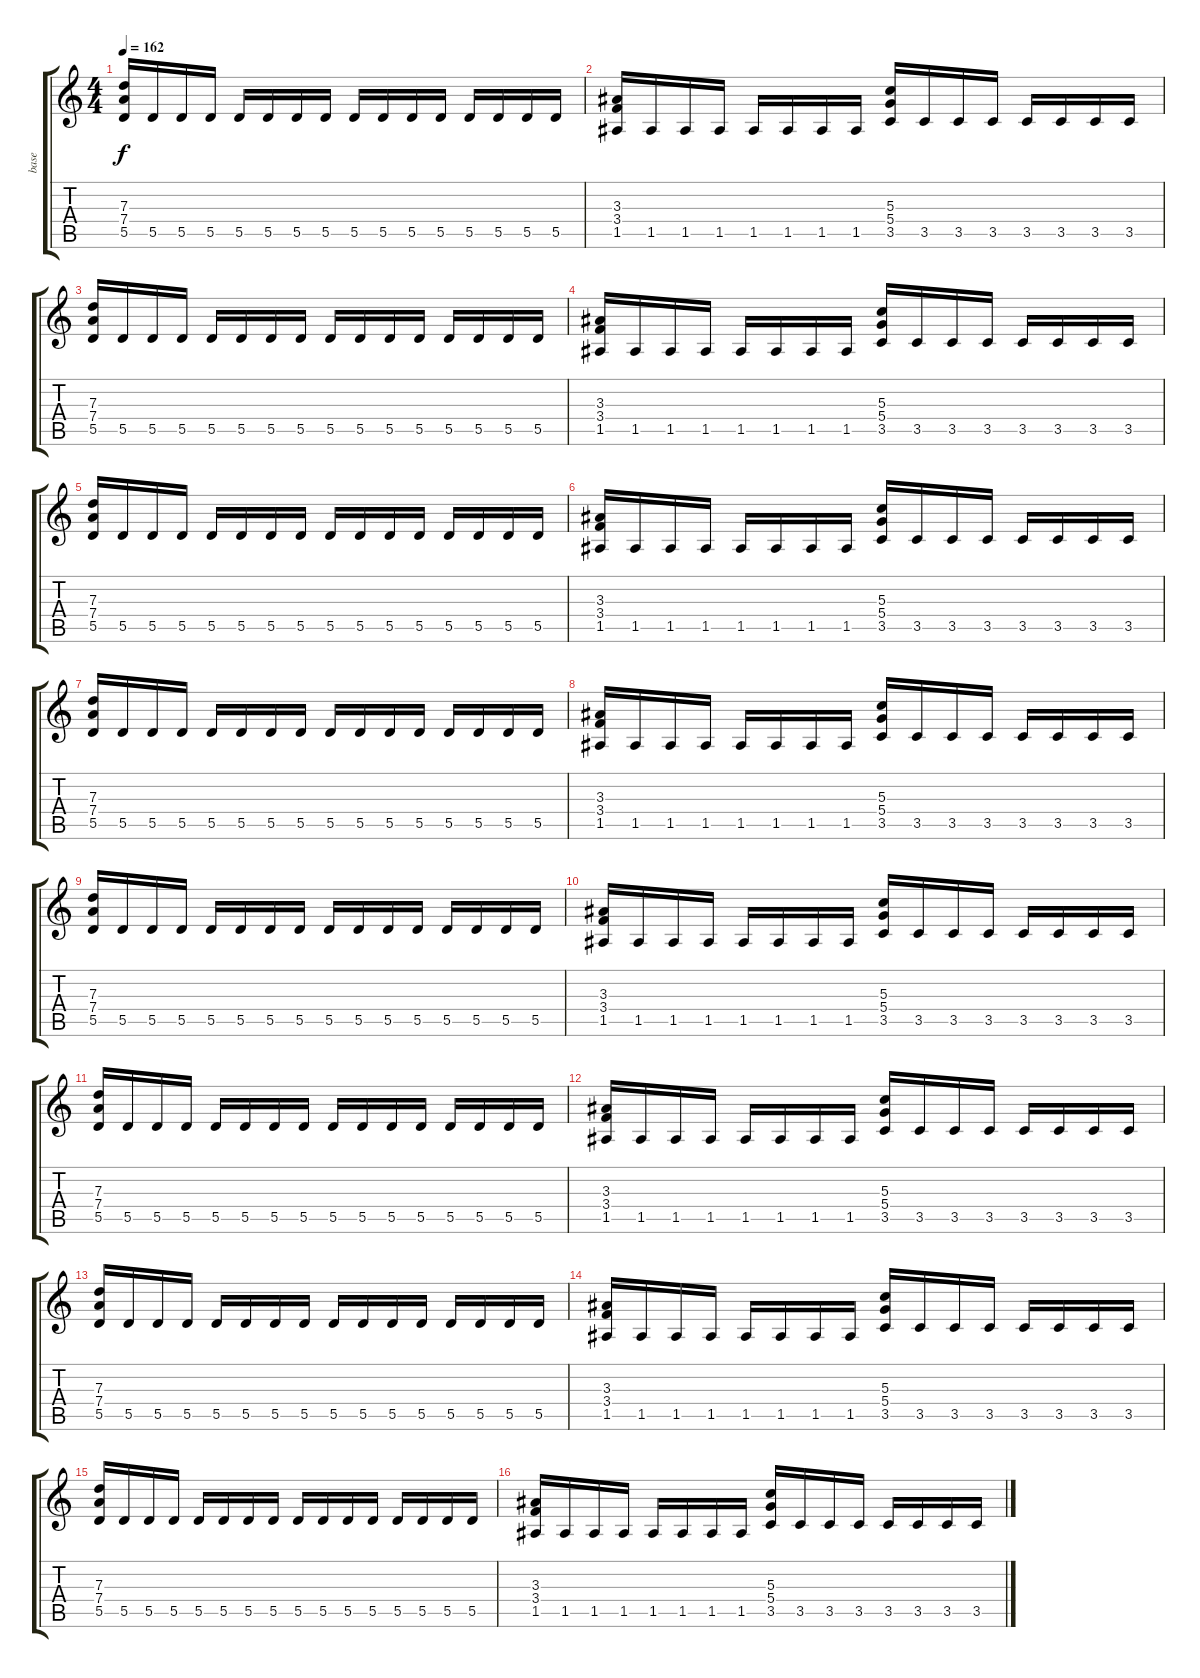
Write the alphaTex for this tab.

\track ("base" "base") {instrument distortionguitar}
\staff {score tabs}
\tuning (E4 B3 G3 D3 A2 E2) {hide}
\ts (4 4)
\tempo 162
\clef g2
\ks c
(7.3 7.4 5.5).16{dy f} 5.5.16 5.5.16 5.5.16 5.5.16 5.5.16 5.5.16 5.5.16 5.5.16 5.5.16 5.5.16 5.5.16 5.5.16 5.5.16 5.5.16 5.5.16 |
(3.3 3.4 1.5).16 1.5.16 1.5.16 1.5.16 1.5.16 1.5.16 1.5.16 1.5.16 (5.3 5.4 3.5).16 3.5.16 3.5.16 3.5.16 3.5.16 3.5.16 3.5.16 3.5.16 |
(7.3 7.4 5.5).16 5.5.16 5.5.16 5.5.16 5.5.16 5.5.16 5.5.16 5.5.16 5.5.16 5.5.16 5.5.16 5.5.16 5.5.16 5.5.16 5.5.16 5.5.16 |
(3.3 3.4 1.5).16 1.5.16 1.5.16 1.5.16 1.5.16 1.5.16 1.5.16 1.5.16 (5.3 5.4 3.5).16 3.5.16 3.5.16 3.5.16 3.5.16 3.5.16 3.5.16 3.5.16 |
(7.3 7.4 5.5).16 5.5.16 5.5.16 5.5.16 5.5.16 5.5.16 5.5.16 5.5.16 5.5.16 5.5.16 5.5.16 5.5.16 5.5.16 5.5.16 5.5.16 5.5.16 |
(3.3 3.4 1.5).16 1.5.16 1.5.16 1.5.16 1.5.16 1.5.16 1.5.16 1.5.16 (5.3 5.4 3.5).16 3.5.16 3.5.16 3.5.16 3.5.16 3.5.16 3.5.16 3.5.16 |
(7.3 7.4 5.5).16 5.5.16 5.5.16 5.5.16 5.5.16 5.5.16 5.5.16 5.5.16 5.5.16 5.5.16 5.5.16 5.5.16 5.5.16 5.5.16 5.5.16 5.5.16 |
(3.3 3.4 1.5).16 1.5.16 1.5.16 1.5.16 1.5.16 1.5.16 1.5.16 1.5.16 (5.3 5.4 3.5).16 3.5.16 3.5.16 3.5.16 3.5.16 3.5.16 3.5.16 3.5.16 |
(7.3 7.4 5.5).16 5.5.16 5.5.16 5.5.16 5.5.16 5.5.16 5.5.16 5.5.16 5.5.16 5.5.16 5.5.16 5.5.16 5.5.16 5.5.16 5.5.16 5.5.16 |
(3.3 3.4 1.5).16 1.5.16 1.5.16 1.5.16 1.5.16 1.5.16 1.5.16 1.5.16 (5.3 5.4 3.5).16 3.5.16 3.5.16 3.5.16 3.5.16 3.5.16 3.5.16 3.5.16 |
(7.3 7.4 5.5).16 5.5.16 5.5.16 5.5.16 5.5.16 5.5.16 5.5.16 5.5.16 5.5.16 5.5.16 5.5.16 5.5.16 5.5.16 5.5.16 5.5.16 5.5.16 |
(3.3 3.4 1.5).16 1.5.16 1.5.16 1.5.16 1.5.16 1.5.16 1.5.16 1.5.16 (5.3 5.4 3.5).16 3.5.16 3.5.16 3.5.16 3.5.16 3.5.16 3.5.16 3.5.16 |
(7.3 7.4 5.5).16 5.5.16 5.5.16 5.5.16 5.5.16 5.5.16 5.5.16 5.5.16 5.5.16 5.5.16 5.5.16 5.5.16 5.5.16 5.5.16 5.5.16 5.5.16 |
(3.3 3.4 1.5).16 1.5.16 1.5.16 1.5.16 1.5.16 1.5.16 1.5.16 1.5.16 (5.3 5.4 3.5).16 3.5.16 3.5.16 3.5.16 3.5.16 3.5.16 3.5.16 3.5.16 |
(7.3 7.4 5.5).16 5.5.16 5.5.16 5.5.16 5.5.16 5.5.16 5.5.16 5.5.16 5.5.16 5.5.16 5.5.16 5.5.16 5.5.16 5.5.16 5.5.16 5.5.16 |
(3.3 3.4 1.5).16 1.5.16 1.5.16 1.5.16 1.5.16 1.5.16 1.5.16 1.5.16 (5.3 5.4 3.5).16 3.5.16 3.5.16 3.5.16 3.5.16 3.5.16 3.5.16 3.5.16
